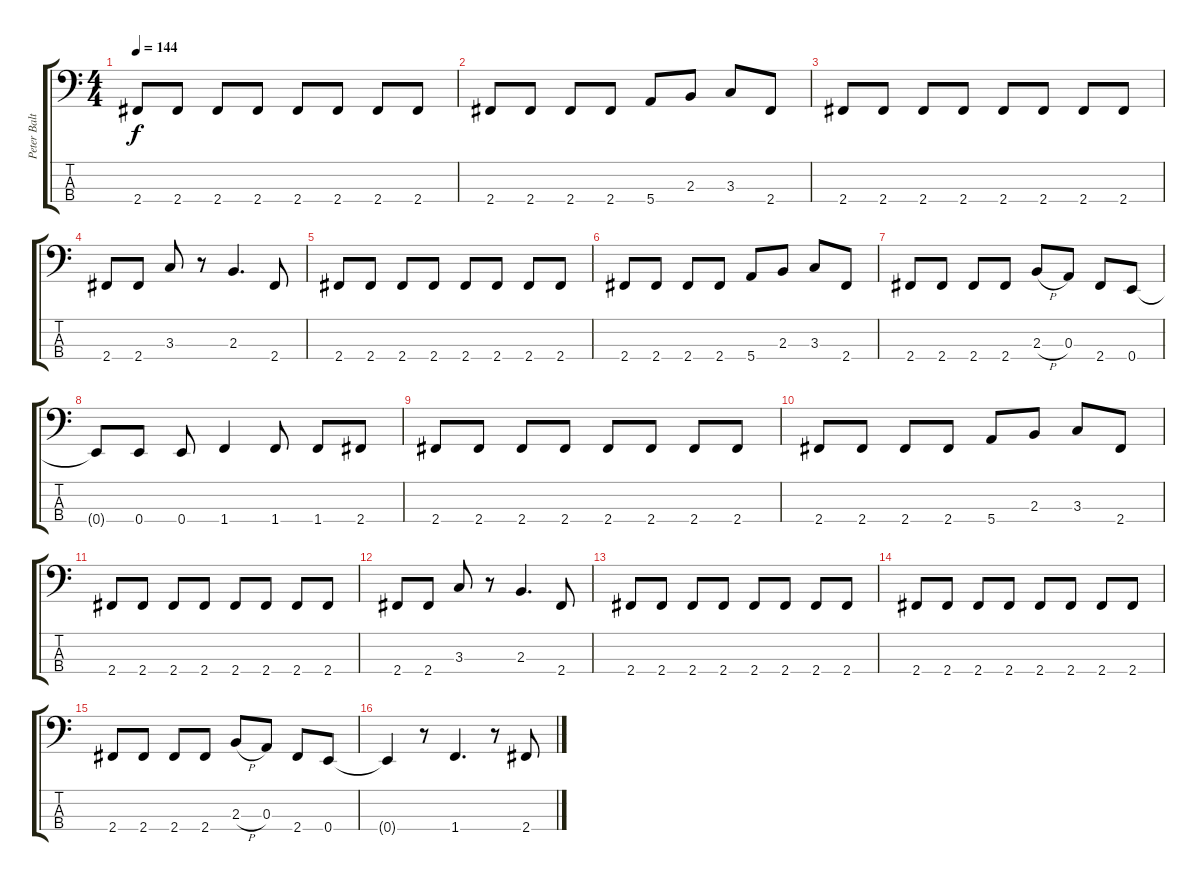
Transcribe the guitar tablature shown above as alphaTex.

\track ("Peter Baltes" "Peter Balt") {instrument electricbassfinger}
\staff {score tabs}
\tuning (G2 D2 A1 E1) {hide}
\ts (4 4)
\tempo 144
\clef f4
\ks c
2.4.8{dy f} 2.4.8 2.4.8 2.4.8 2.4.8 2.4.8 2.4.8 2.4.8 |
2.4.8 2.4.8 2.4.8 2.4.8 5.4.8 2.3.8 3.3.8 2.4.8 |
2.4.8 2.4.8 2.4.8 2.4.8 2.4.8 2.4.8 2.4.8 2.4.8 |
2.4.8 2.4.8 3.3.8 r.8 2.3.4{d} 2.4.8 |
2.4.8 2.4.8 2.4.8 2.4.8 2.4.8 2.4.8 2.4.8 2.4.8 |
2.4.8 2.4.8 2.4.8 2.4.8 5.4.8 2.3.8 3.3.8 2.4.8 |
2.4.8 2.4.8 2.4.8 2.4.8 2.3{h}.8 0.3.8 2.4.8 0.4.8 |
0.4{t}.8 0.4.8 0.4.8 1.4.4 1.4.8 1.4.8 2.4.8 |
2.4.8 2.4.8 2.4.8 2.4.8 2.4.8 2.4.8 2.4.8 2.4.8 |
2.4.8 2.4.8 2.4.8 2.4.8 5.4.8 2.3.8 3.3.8 2.4.8 |
2.4.8 2.4.8 2.4.8 2.4.8 2.4.8 2.4.8 2.4.8 2.4.8 |
2.4.8 2.4.8 3.3.8 r.8 2.3.4{d} 2.4.8 |
2.4.8 2.4.8 2.4.8 2.4.8 2.4.8 2.4.8 2.4.8 2.4.8 |
2.4.8 2.4.8 2.4.8 2.4.8 2.4.8 2.4.8 2.4.8 2.4.8 |
2.4.8 2.4.8 2.4.8 2.4.8 2.3{h}.8 0.3.8 2.4.8 0.4.8 |
0.4{t}.4 r.8 1.4.4{d} r.8 2.4.8
